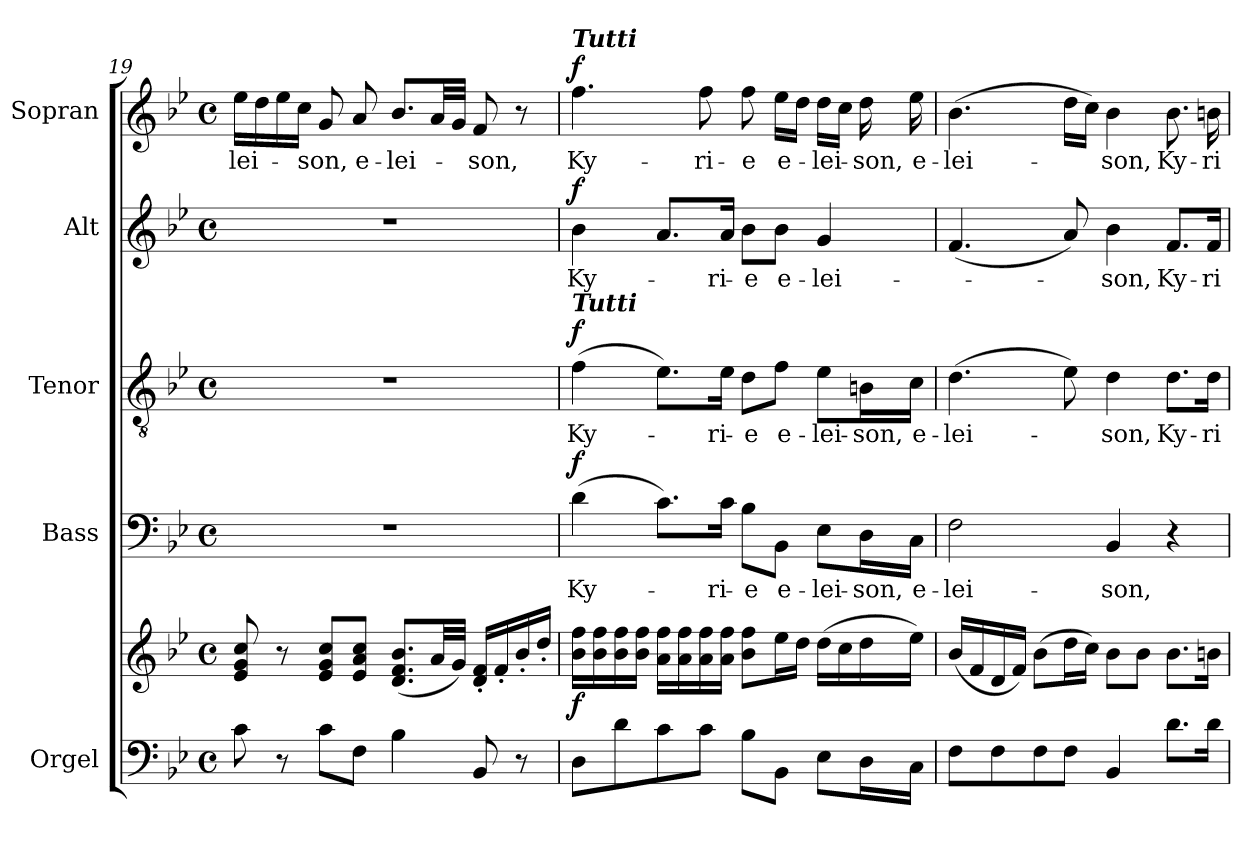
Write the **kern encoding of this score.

**kern	**kern	**dynam	**kern	**text	**dynam	**kern	**text	**dynam	**kern	**text	**dynam	**kern	**text	**dynam
*part5	*part5	*part5	*part4	*part4	*part4	*part3	*part3	*part3	*part2	*part2	*part2	*part1	*part1	*part1
*staff6	*staff5	*staff5/6	*staff4	*staff4	*staff4	*staff3	*staff3	*staff3	*staff2	*staff2	*staff2	*staff1	*staff1	*staff1
*I"Orgel	*	*	*I"Bass	*	*	*I"Tenor	*	*	*I"Alt	*	*	*I"Sopran	*	*
*I'Org.	*	*	*I'B.	*	*	*I'T.	*	*	*I'A.	*	*	*I'S.	*	*
*clefF4	*clefG2	*	*clefF4	*	*	*clefGv2	*	*	*clefG2	*	*	*clefG2	*	*
*k[b-e-]	*k[b-e-]	*	*k[b-e-]	*	*	*k[b-e-]	*	*	*k[b-e-]	*	*	*k[b-e-]	*	*
*B-:	*B-:	*	*B-:	*	*	*B-:	*	*	*B-:	*	*	*B-:	*	*
*M4/4	*M4/4	*	*M4/4	*	*	*M4/4	*	*	*M4/4	*	*	*M4/4	*	*
*met(c)	*met(c)	*	*met(c)	*	*	*met(c)	*	*	*met(c)	*	*	*met(c)	*	*
=19	=19	=19	=19	=19	=19	=19	=19	=19	=19	=19	=19	=19	=19	=19
!	!	!	!	!	!	!	!	!	!	!	!	!	!LO:LY:b	!
8c\	8e-/ 8g/ 8cc/	.	1r	.	.	1r	.	.	1r	.	.	16ee-\LL	-lei-	.
.	.	.	.	.	.	.	.	.	.	.	.	16dd\	.	.
8r	8r	.	.	.	.	.	.	.	.	.	.	16ee-\	.	.
.	.	.	.	.	.	.	.	.	.	.	.	16cc\JJ	.	.
!	!	!	!	!	!	!	!	!	!	!	!	!	!LO:LY:b	!
8c\L	8e-/ 8g/ 8cc/L	.	.	.	.	.	.	.	.	.	.	8g/	-son,	.
!	!	!	!	!	!	!	!	!	!	!	!	!	!LO:LY:b	!
8F\J	8e-/ 8a/ 8cc/J	.	.	.	.	.	.	.	.	.	.	8a/	e-	.
!	!	!	!	!	!	!	!	!	!	!	!	!	!LO:LY:b	!
4B-\	(<8.d/ 8.f/ 8.b-/L	.	.	.	.	.	.	.	.	.	.	8.b-/L	-lei-	.
.	32a/LL	.	.	.	.	.	.	.	.	.	.	32a/LL	.	.
.	32g/JJJ)	.	.	.	.	.	.	.	.	.	.	32g/JJJ	.	.
!	!	!	!	!	!	!	!	!	!	!	!	!	!LO:LY:b	!
8BB-/	16d/'< 16f/'<LL	.	.	.	.	.	.	.	.	.	.	8f/	-son,	.
.	16f'</	.	.	.	.	.	.	.	.	.	.	.	.	.
8r	16b-'</	.	.	.	.	.	.	.	.	.	.	8r	.	.
.	16dd'</JJ	.	.	.	.	.	.	.	.	.	.	.	.	.
!!LO:LB:g=z
=20	=20	=20	=20	=20	=20	=20	=20	=20	=20	=20	=20	=20	=20	=20
!	!	!	!	!	!	!	!	!	!	!	!	!LO:TX:a:Bi:t=Tutti	!	!
!	!	!	!	!	!	!LO:TX:a:Bi:t=Tutti	!	!	!	!	!	!	!	!
!	!	!LO:DY:b	!	!LO:LY:b	!LO:DY:a	!	!LO:LY:b	!LO:DY:a	!	!LO:LY:b	!LO:DY:a	!	!LO:LY:b	!LO:DY:a
8D\L	16b-\ 16ff\LL	f	(>4d\	Ky-	f	(>4f\	Ky-	f	4b-\	Ky-	f	4.ff\	Ky-	f
.	16b-\ 16ff\	.	.	.	.	.	.	.	.	.	.	.	.	.
8d\	16b-\ 16ff\	.	.	.	.	.	.	.	.	.	.	.	.	.
.	16b-\ 16ff\JJ	.	.	.	.	.	.	.	.	.	.	.	.	.
8c\	16a\ 16ff\LL	.	8.c\L)	.	.	8.e-\L)	.	.	8.a/L	.	.	.	.	.
.	16a\ 16ff\	.	.	.	.	.	.	.	.	.	.	.	.	.
!	!	!	!	!	!	!	!	!	!	!	!	!	!LO:LY:b	!
8c\J	16a\ 16ff\	.	.	.	.	.	.	.	.	.	.	8ff\	-ri-	.
!	!	!	!	!LO:LY:b	!	!	!LO:LY:b	!	!	!LO:LY:b	!	!	!	!
.	16a\ 16ff\JJ	.	16c\Jk	-ri-	.	16e-\Jk	-ri-	.	16a/Jk	-ri-	.	.	.	.
!	!	!	!	!LO:LY:b	!	!	!LO:LY:b	!	!	!LO:LY:b	!	!	!LO:LY:b	!
8B-\L	8b-\ 8ff\L	.	8B-\L	-e	.	8d\L	-e	.	8b-\L	-e	.	8ff\	-e	.
!	!	!	!	!LO:LY:b	!	!	!LO:LY:b	!	!	!LO:LY:b	!	!	!LO:LY:b	!
8BB-\J	16ee-\L	.	8BB-\J	e-	.	8f\J	e-	.	8b-\J	e-	.	16ee-\LL	e-	.
.	16dd\JJ	.	.	.	.	.	.	.	.	.	.	16dd\JJ	.	.
!	!	!	!	!LO:LY:b	!	!	!LO:LY:b	!	!	!LO:LY:b	!	!	!LO:LY:b	!
8E-\L	(>16dd\LL	.	8E-\L	-lei-	.	8e-\L	-lei-	.	4g/	-lei-	.	16dd\LL	-lei-	.
.	16cc\	.	.	.	.	.	.	.	.	.	.	16cc\JJ	.	.
!	!	!	!	!LO:LY:b	!	!	!LO:LY:b	!	!	!	!	!	!LO:LY:b	!
16D\L	16dd\	.	16D\L	-son,	.	16Bn\L	-son,	.	.	.	.	16dd\	-son,	.
!	!	!	!	!LO:LY:b	!	!	!LO:LY:b	!	!	!	!	!	!LO:LY:b	!
16C\JJ	16ee-\JJ)	.	16C\JJ	e-	.	16c\JJ	e-	.	.	.	.	16ee-\	e-	.
=21	=21	=21	=21	=21	=21	=21	=21	=21	=21	=21	=21	=21	=21	=21
!	!	!	!	!LO:LY:b	!	!	!LO:LY:b	!	!	!	!	!	!LO:LY:b	!
8F\L	(<16b-/LL	.	2F\	-lei-	.	(>4.d\	-lei-	.	(<4.f/	.	.	(>4.b-\	-lei-	.
.	16f/	.	.	.	.	.	.	.	.	.	.	.	.	.
8F\	16d/	.	.	.	.	.	.	.	.	.	.	.	.	.
.	16f/JJ)	.	.	.	.	.	.	.	.	.	.	.	.	.
8F\	(>8b-\L	.	.	.	.	.	.	.	.	.	.	.	.	.
8F\J	16dd\L	.	.	.	.	8e-\)	.	.	8a/)	.	.	16dd\LL	.	.
.	16cc\JJ)	.	.	.	.	.	.	.	.	.	.	16cc\JJ)	.	.
!	!	!	!	!LO:LY:b	!	!	!LO:LY:b	!	!	!LO:LY:b	!	!	!LO:LY:b	!
4BB-/	8b-\L	.	4BB-/	-son,	.	4d\	-son,	.	4b-\	-son,	.	4b-\	-son,	.
.	8b-\J	.	.	.	.	.	.	.	.	.	.	.	.	.
!	!	!	!	!	!	!	!LO:LY:b	!	!	!LO:LY:b	!	!	!LO:LY:b	!
8.d\L	8.b-\L	.	4r	.	.	8.d\L	Ky-	.	8.f/L	Ky-	.	8.b-\	Ky-	.
!	!	!	!	!	!	!	!LO:LY:b	!	!	!LO:LY:b	!	!	!LO:LY:b	!
16d\Jk	16bn\Jk	.	.	.	.	16d\Jk	-ri-	.	16f/Jk	-ri-	.	16bn\	-ri-	.
=	=	=	=	=	=	=	=	=	=	=	=	=	=	=
*-	*-	*-	*-	*-	*-	*-	*-	*-	*-	*-	*-	*-	*-	*-
